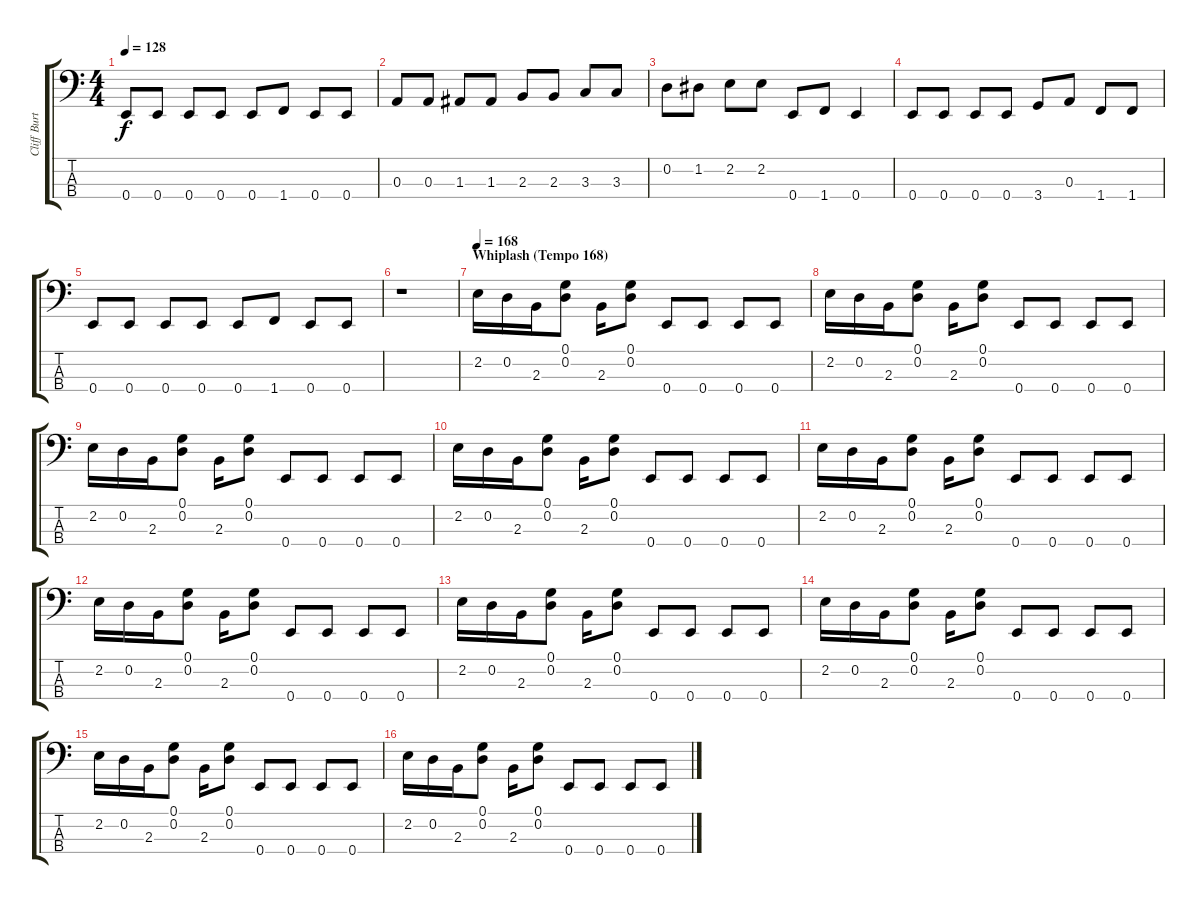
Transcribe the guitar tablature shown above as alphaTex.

\track ("Cliff Burton (Bass)" "Cliff Burt") {instrument electricbasspick}
\staff {score tabs}
\tuning (G2 D2 A1 E1) {hide}
\ts (4 4)
\tempo 128
\clef f4
\ks c
0.4.8{dy f} 0.4.8 0.4.8 0.4.8 0.4.8 1.4.8 0.4.8 0.4.8 |
0.3.8 0.3.8 1.3.8 1.3.8 2.3.8 2.3.8 3.3.8 3.3.8 |
0.2.8 1.2.8 2.2.8 2.2.8 0.4.8 1.4.8 0.4.4 |
0.4.8 0.4.8 0.4.8 0.4.8 3.4.8 0.3.8 1.4.8 1.4.8 |
0.4.8 0.4.8 0.4.8 0.4.8 0.4.8 1.4.8 0.4.8 0.4.8 |
r.1 |
\section ("" "Whiplash (Tempo 168)")
\tempo 168
2.2.16 0.2.16 2.3.16 (0.1 0.2).8 2.3.16 (0.1 0.2).8 0.4.8 0.4.8 0.4.8 0.4.8 |
2.2.16 0.2.16 2.3.16 (0.1 0.2).8 2.3.16 (0.1 0.2).8 0.4.8 0.4.8 0.4.8 0.4.8 |
2.2.16 0.2.16 2.3.16 (0.1 0.2).8 2.3.16 (0.1 0.2).8 0.4.8 0.4.8 0.4.8 0.4.8 |
2.2.16 0.2.16 2.3.16 (0.1 0.2).8 2.3.16 (0.1 0.2).8 0.4.8 0.4.8 0.4.8 0.4.8 |
2.2.16 0.2.16 2.3.16 (0.1 0.2).8 2.3.16 (0.1 0.2).8 0.4.8 0.4.8 0.4.8 0.4.8 |
2.2.16 0.2.16 2.3.16 (0.1 0.2).8 2.3.16 (0.1 0.2).8 0.4.8 0.4.8 0.4.8 0.4.8 |
2.2.16 0.2.16 2.3.16 (0.1 0.2).8 2.3.16 (0.1 0.2).8 0.4.8 0.4.8 0.4.8 0.4.8 |
2.2.16 0.2.16 2.3.16 (0.1 0.2).8 2.3.16 (0.1 0.2).8 0.4.8 0.4.8 0.4.8 0.4.8 |
2.2.16 0.2.16 2.3.16 (0.1 0.2).8 2.3.16 (0.1 0.2).8 0.4.8 0.4.8 0.4.8 0.4.8 |
2.2.16 0.2.16 2.3.16 (0.1 0.2).8 2.3.16 (0.1 0.2).8 0.4.8 0.4.8 0.4.8 0.4.8
